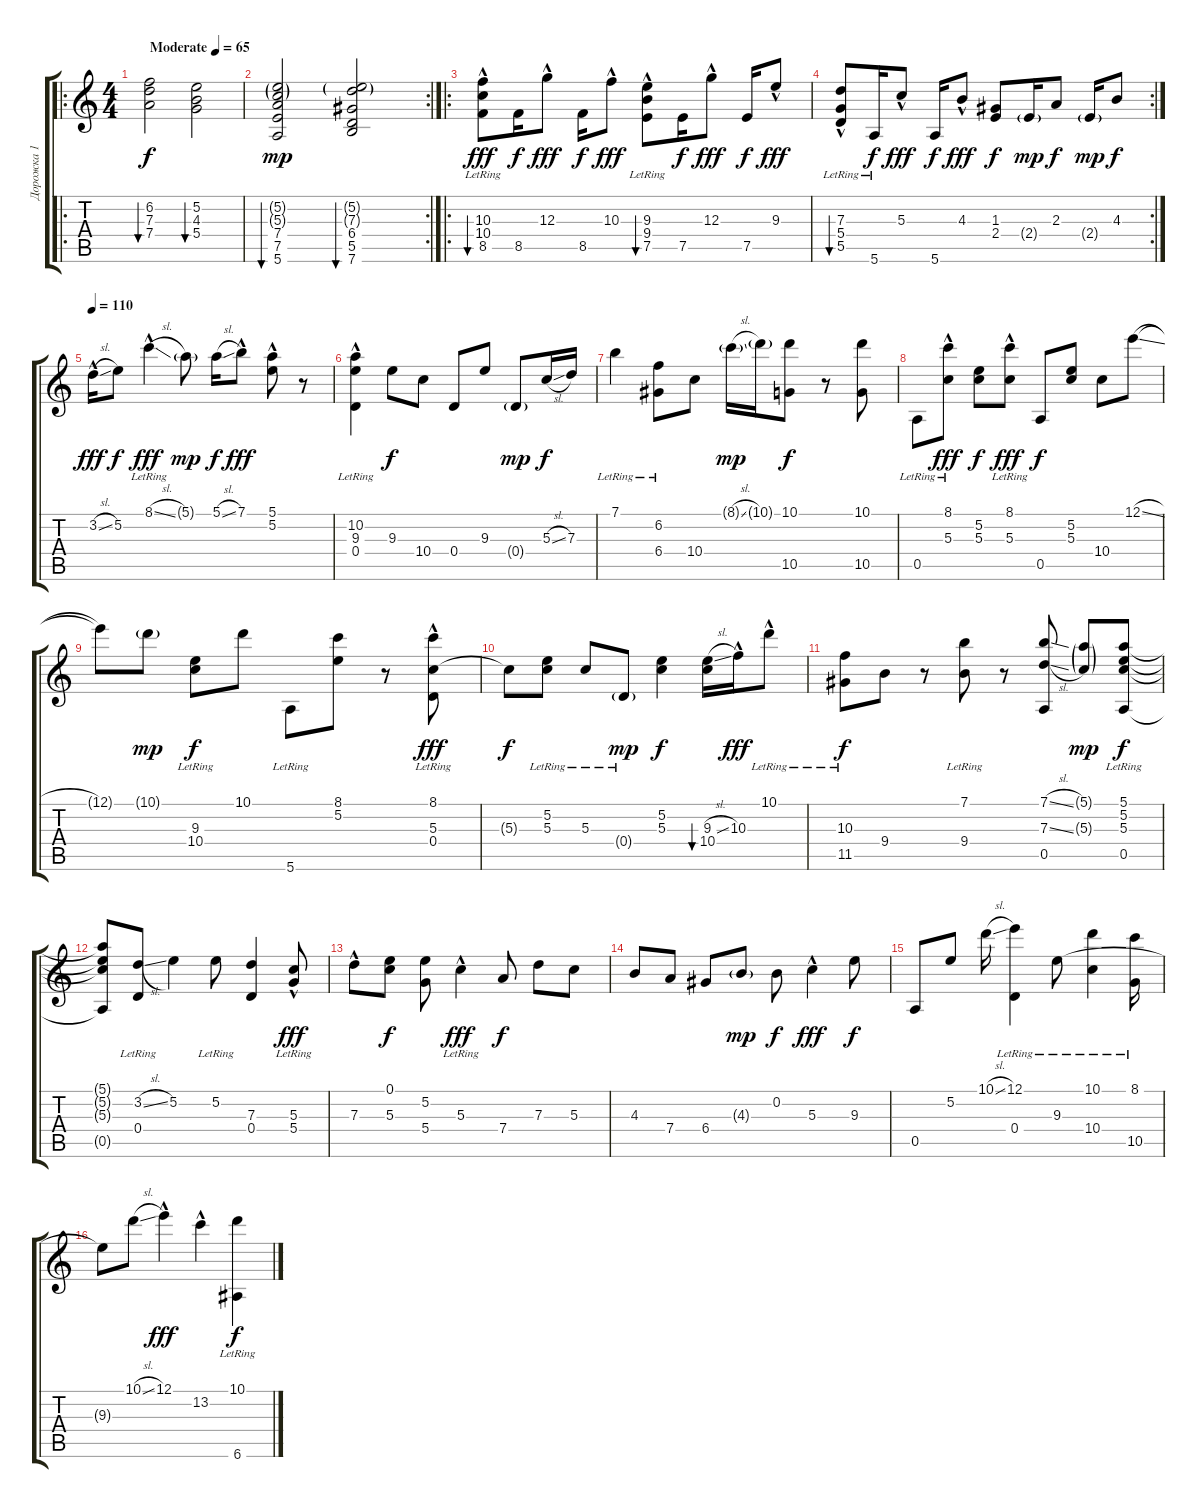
\track ("Дорожка 1" "Дорожка 1") {instrument acousticguitarsteel}
\staff {score tabs}
\tuning (E4 B3 G3 D3 A2 E2) {hide}
\ro
\ts (4 4)
\tempo (65 "Moderate")
\clef g2
\ks c
(6.2 7.3 7.4).2{bu 240 dy f instrument acousticguitarsteel} (5.2 4.3 5.4).2{bu 240} |
\rc 2
(5.2{g} 5.3{g} 7.4 7.5 5.6).2{bu 120 dy mp} (5.2{g} 7.3{g} 6.4 5.5 7.6).2{bu 120} |
\ro
(10.3{hac} 10.4 8.5{lr}).8{bu 120 dy fff} 8.5.16{dy f} 12.3{hac}.8{dy fff} 8.5.16{dy f} 10.3{hac}.8{dy fff} (9.3{hac} 9.4 7.5{lr}).8{bu 60} 7.5.16{dy f} 12.3{hac}.8{dy fff} 7.5.16{dy f} 9.3{hac}.8{dy fff} |
\rc 2
(7.3{hac} 5.4 5.5{lr}).8{bu 60} 5.6{lr}.16{dy f} 5.3{hac}.8{dy fff} 5.6.16{dy f} 4.3{hac}.8{dy fff} (1.3 2.4).8{dy f} 2.4{g}.16{dy mp} 2.3.8{dy f} 2.4{g}.16{dy mp} 4.3.8{dy f} |
\tempo 110
3.2{sl hac}.16{dy fff} 5.2.8{dy f} 8.1{sl hac lr}.4{dy fff} 5.1{g}.8{dy mp} 5.1{sl}.16{dy f} 7.1{hac}.8{dy fff} (5.1{hac} 5.2{hac}).8 r.8 |
(10.2 9.3{lr} 0.4{hac lr}).4 9.3.8{dy f} 10.4.8 0.4.8 9.3.8 0.4{g}.8{dy mp} 5.3{sl}.16{dy f} 7.3.16 |
7.1{lr}.4 (6.2{lr} 6.4{lr}).8 10.4.8 8.1{sl g}.16{dy mp} 10.1{g}.16 (10.1 10.5).8{dy f} r.8 (10.1 10.5).8 |
0.5{lr}.8 (8.1{hac lr} 5.3).8{dy fff} (5.2 5.3).8{dy f} (8.1{hac lr} 5.3).8{dy fff} 0.5.8{dy f} (5.2 5.3).8 10.4.8 12.1{sl}.8 |
12.1{t}.8 10.1{g}.8{dy mp} (9.3{lr} 10.4{lr}).8{dy f} 10.1.8 5.6{lr}.8 (8.1 5.2).8 r.8 (8.1{lr} 5.3{lr} 0.4{hac lr}).8{dy fff} |
5.3{t}.8{dy f} (5.2{lr} 5.3).8 5.3{lr}.8 0.4{g lr}.8{dy mp} (5.2 5.3).4{dy f} (9.3{sl} 10.4).16{bu 240} 10.3{hac}.16{dy fff} 10.1{hac lr}.8 |
(10.3{lr} 11.5{lr}).8{dy f} 9.4.8 r.8 (7.1 9.4{lr}).8 r.8 (7.1{sl} 7.3{sl} 0.5).8 (5.1{g} 5.3{g}).8{dy mp} (5.1{lr} 5.2{lr} 5.3{lr} 0.5{lr}).8{dy f} |
(5.1{t} 5.2{t} 5.3{t} 0.5{t}).8 (3.2{sl} 0.4{lr}).8 5.2.4 5.2{lr}.8 (7.3 0.4).4 (5.3 5.4{hac lr}).8{dy fff} |
7.3{hac}.8 (0.1 5.3).8{dy f} (5.2 5.4).8 5.3{hac lr}.4{dy fff} 7.4.8{dy f} 7.3.8 5.3.8 |
4.3.8 7.4.8 6.4.8 4.3{g}.8{dy mp} 0.2.8{dy f} 5.3{hac}.4{dy fff} 9.3.8{dy f} |
0.5.8 5.2.8 10.1{sl}.16 (12.1 0.4{lr}).4 9.3{lr}.8 (10.1 10.4{lr}).4 (8.1 10.5{lr}).16 |
9.3{t}.8 10.1{sl}.8 12.1{hac}.4{dy fff} 13.2{hac}.4 (10.1{lr} 6.6{lr}).4{dy f}
